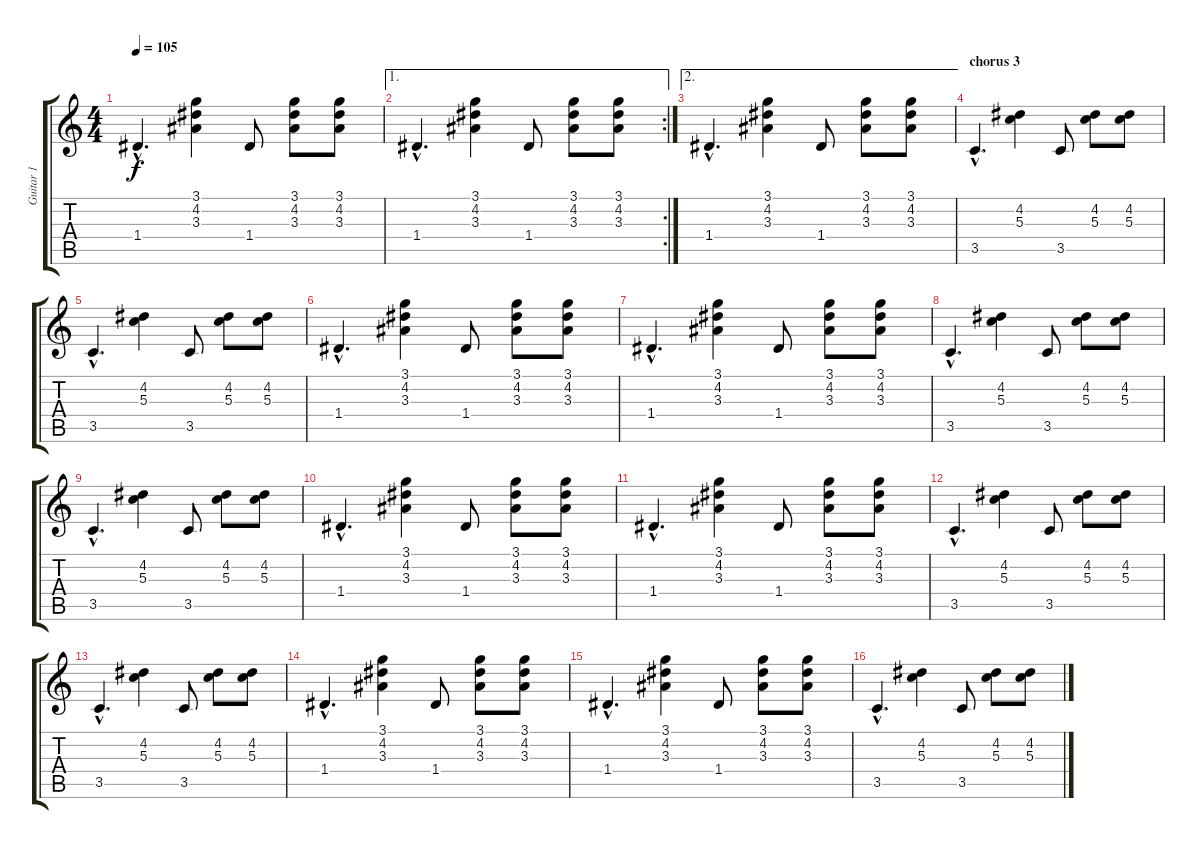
\track ("Guitar 1" "Guitar 1") {instrument acousticguitarnylon}
\staff {score tabs}
\tuning (E4 B3 G3 D3 A2 E2) {hide}
\ts (4 4)
\tempo 105
\clef g2
\ks c
1.4{hac}.4{d dy f} (3.1 4.2 3.3).4 1.4.8 (3.1 4.2 3.3).8 (3.1 4.2 3.3).8 |
\ae 1
\rc 2
1.4{hac}.4{d} (3.1 4.2 3.3).4 1.4.8 (3.1 4.2 3.3).8 (3.1 4.2 3.3).8 |
\ae 2
1.4{hac}.4{d} (3.1 4.2 3.3).4 1.4.8 (3.1 4.2 3.3).8 (3.1 4.2 3.3).8 |
\section ("" "chorus 3")
3.5{hac}.4{d} (4.2 5.3).4 3.5.8 (4.2 5.3).8 (4.2 5.3).8 |
3.5{hac}.4{d} (4.2 5.3).4 3.5.8 (4.2 5.3).8 (4.2 5.3).8 |
1.4{hac}.4{d} (3.1 4.2 3.3).4 1.4.8 (3.1 4.2 3.3).8 (3.1 4.2 3.3).8 |
1.4{hac}.4{d} (3.1 4.2 3.3).4 1.4.8 (3.1 4.2 3.3).8 (3.1 4.2 3.3).8 |
3.5{hac}.4{d} (4.2 5.3).4 3.5.8 (4.2 5.3).8 (4.2 5.3).8 |
3.5{hac}.4{d} (4.2 5.3).4 3.5.8 (4.2 5.3).8 (4.2 5.3).8 |
1.4{hac}.4{d} (3.1 4.2 3.3).4 1.4.8 (3.1 4.2 3.3).8 (3.1 4.2 3.3).8 |
1.4{hac}.4{d} (3.1 4.2 3.3).4 1.4.8 (3.1 4.2 3.3).8 (3.1 4.2 3.3).8 |
3.5{hac}.4{d} (4.2 5.3).4 3.5.8 (4.2 5.3).8 (4.2 5.3).8 |
3.5{hac}.4{d} (4.2 5.3).4 3.5.8 (4.2 5.3).8 (4.2 5.3).8 |
1.4{hac}.4{d} (3.1 4.2 3.3).4 1.4.8 (3.1 4.2 3.3).8 (3.1 4.2 3.3).8 |
1.4{hac}.4{d} (3.1 4.2 3.3).4 1.4.8 (3.1 4.2 3.3).8 (3.1 4.2 3.3).8 |
3.5{hac}.4{d} (4.2 5.3).4 3.5.8 (4.2 5.3).8 (4.2 5.3).8
